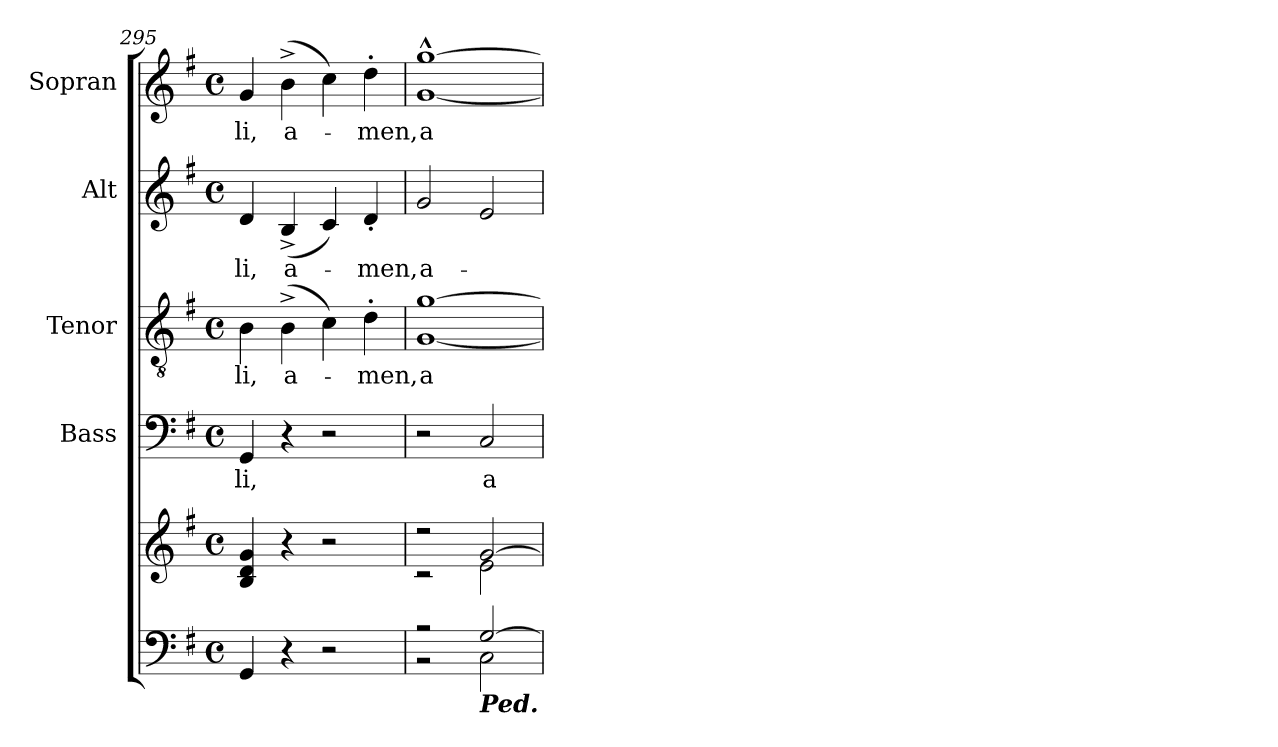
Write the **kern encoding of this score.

**kern	**kern	**kern	**text	**kern	**text	**kern	**text	**kern	**text
*part5	*part5	*part4	*part4	*part3	*part3	*part2	*part2	*part1	*part1
*staff6	*staff5	*staff4	*staff4	*staff3	*staff3	*staff2	*staff2	*staff1	*staff1
*	*	*I"Bass	*	*I"Tenor	*	*I"Alt	*	*I"Sopran	*
*	*	*I'B.	*	*I'T.	*	*I'A.	*	*I'S.	*
*clefF4	*clefG2	*clefF4	*	*clefGv2	*	*clefG2	*	*clefG2	*
*k[f#]	*k[f#]	*k[f#]	*	*k[f#]	*	*k[f#]	*	*k[f#]	*
*G:	*G:	*G:	*	*G:	*	*G:	*	*G:	*
*M4/4	*M4/4	*M4/4	*	*M4/4	*	*M4/4	*	*M4/4	*
*met(c)	*met(c)	*met(c)	*	*met(c)	*	*met(c)	*	*met(c)	*
=295	=295	=295	=295	=295	=295	=295	=295	=295	=295
!	!	!	!LO:LY:b	!	!LO:LY:b	!	!LO:LY:b	!	!LO:LY:b
4GG/	4B/ 4d/ 4g/	4GG/	-li,	4B\	-li,	4d/	-li,	4g/	-li,
!	!	!	!	!	!LO:LY:b	!	!LO:LY:b	!	!LO:LY:b
4r	4r	4r	.	(>4B^>\	a-	(<4B^>/	a-	(>4b^>\	a-
2r	2r	2r	.	4c\)	.	4c/)	.	4cc\)	.
!	!	!	!	!	!LO:LY:b	!	!LO:LY:b	!	!LO:LY:b
.	.	.	.	4d'>\	-men,	4d'</	-men,	4dd'>\	-men,
=296	=296	=296	=296	=296	=296	=296	=296	=296	=296
*^	*^	*	*	*	*	*	*	*	*
!	!	!	!	!	!	!	!LO:LY:b	!	!LO:LY:b	!	!LO:LY:b
2r	2r	2r	2r	2r	.	[1G [1g	a-	2g/	a-	[1g^^> [1gg^^>	a-
!LO:TX:b:Bi:t=Ped.	!	!	!	!	!	!	!	!	!	!	!
!	!	!	!	!	!LO:LY:b	!	!	!	!	!	!
[>2G/	2C\	[>2g/	2e\	2C/	a-	.	.	2e/	.	.	.
*v	*v	*	*	*	*	*	*	*	*	*	*
*	*v	*v	*	*	*	*	*	*	*	*
=	=	=	=	=	=	=	=	=	=
*-	*-	*-	*-	*-	*-	*-	*-	*-	*-
